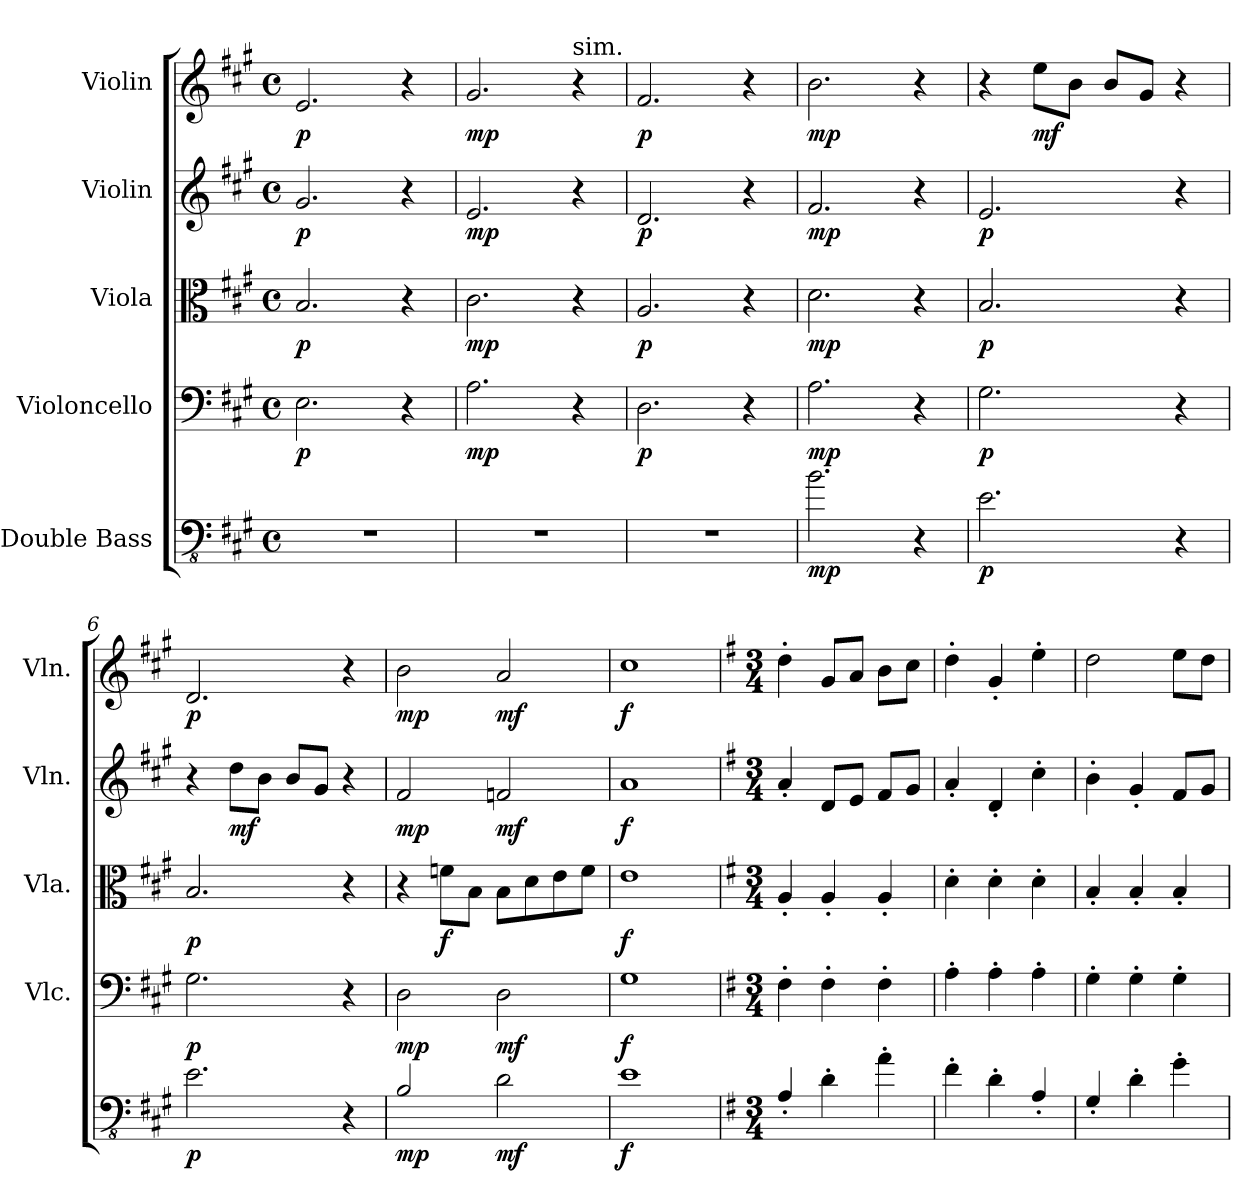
**kern	**dynam	**kern	**dynam	**kern	**dynam	**kern	**dynam	**kern	**dynam
*part5	*part5	*part4	*part4	*part3	*part3	*part2	*part2	*part1	*part1
*staff5	*staff5	*staff4	*staff4	*staff3	*staff3	*staff2	*staff2	*staff1	*staff1
*I"Double Bass	*	*I"Violoncello	*	*I"Viola	*	*I"Violin	*	*I"Violin	*
*	*	*I'Vlc.	*	*I'Vla.	*	*I'Vln.	*	*I'Vln.	*
*clefFv4	*	*clefF4	*	*clefC3	*	*clefG2	*	*clefG2	*
*ITrd7c12	*	*	*	*	*	*	*	*	*
*k[f#c#g#]	*	*k[f#c#g#]	*	*k[f#c#g#]	*	*k[f#c#g#]	*	*k[f#c#g#]	*
*M4/4	*	*M4/4	*	*M4/4	*	*M4/4	*	*M4/4	*
*met(c)	*	*met(c)	*	*met(c)	*	*met(c)	*	*met(c)	*
*MM60	*	*MM60	*	*MM60	*	*MM60	*	*MM60	*
=1	=1	=1	=1	=1	=1	=1	=1	=1	=1
!	!	!	!LO:DY:b	!	!LO:DY:b	!	!LO:DY:b	!	!LO:DY:b
1r	.	2.E\	p	2.B/	p	2.g#/	p	2.e/	p
.	.	4r	.	4r	.	4r	.	4r	.
=2	=2	=2	=2	=2	=2	=2	=2	=2	=2
!	!	!	!LO:DY:b	!	!LO:DY:b	!	!LO:DY:b	!	!LO:DY:b
1r	.	2.A\	mp	2.c#\	mp	2.e/	mp	2.g#/	mp
!	!	!	!	!	!	!	!	!LO:TX:a:t=sim.	!
.	.	4r	.	4r	.	4r	.	4r	.
=3	=3	=3	=3	=3	=3	=3	=3	=3	=3
!	!	!	!LO:DY:b	!	!LO:DY:b	!	!LO:DY:b	!	!LO:DY:b
1r	.	2.D\	p	2.A/	p	2.d/	p	2.f#/	p
.	.	4r	.	4r	.	4r	.	4r	.
=4	=4	=4	=4	=4	=4	=4	=4	=4	=4
!	!LO:DY:b	!	!LO:DY:b	!	!LO:DY:b	!	!LO:DY:b	!	!LO:DY:b
2.BB\	mp	2.A\	mp	2.d\	mp	2.f#/	mp	2.b\	mp
4r	.	4r	.	4r	.	4r	.	4r	.
=5	=5	=5	=5	=5	=5	=5	=5	=5	=5
!	!LO:DY:b	!	!LO:DY:b	!	!LO:DY:b	!	!LO:DY:b	!	!
2.EE\	p	2.G#\	p	2.B/	p	2.e/	p	4r	.
!	!	!	!	!	!	!	!	!	!LO:DY:b
.	.	.	.	.	.	.	.	8ee\L	mf
.	.	.	.	.	.	.	.	8b\J	.
.	.	.	.	.	.	.	.	8b/L	.
.	.	.	.	.	.	.	.	8g#/J	.
4r	.	4r	.	4r	.	4r	.	4r	.
=6	=6	=6	=6	=6	=6	=6	=6	=6	=6
!	!LO:DY:b	!	!LO:DY:b	!	!LO:DY:b	!	!	!	!LO:DY:b
2.EE\	p	2.G#\	p	2.B/	p	4r	.	2.d/	p
!	!	!	!	!	!	!	!LO:DY:b	!	!
.	.	.	.	.	.	8dd\L	mf	.	.
.	.	.	.	.	.	8b\J	.	.	.
.	.	.	.	.	.	8b/L	.	.	.
.	.	.	.	.	.	8g#/J	.	.	.
4r	.	4r	.	4r	.	4r	.	4r	.
=7	=7	=7	=7	=7	=7	=7	=7	=7	=7
!	!LO:DY:b	!	!LO:DY:b	!	!	!	!LO:DY:b	!	!LO:DY:b
2BBB/	mp	2D\	mp	4r	.	2f#/	mp	2b\	mp
!	!	!	!	!	!LO:DY:b	!	!	!	!
.	.	.	.	8fn\L	f	.	.	.	.
.	.	.	.	8B\J	.	.	.	.	.
!	!LO:DY:b	!	!LO:DY:b	!	!	!	!LO:DY:b	!	!LO:DY:b
2DD\	mf	2D\	mf	8B\L	.	2fn/	mf	2a/	mf
.	.	.	.	8d\	.	.	.	.	.
.	.	.	.	8e\	.	.	.	.	.
.	.	.	.	8f\J	.	.	.	.	.
!!LO:LB:g=z
=8	=8	=8	=8	=8	=8	=8	=8	=8	=8
!	!LO:DY:b	!	!LO:DY:b	!	!LO:DY:b	!	!LO:DY:b	!	!LO:DY:b
1EE	f	1G#	f	1e	f	1a	f	1cc#	f
=9	=9	=9	=9	=9	=9	=9	=9	=9	=9
*k[f#]	*	*k[f#]	*	*k[f#]	*	*k[f#]	*	*k[f#]	*
*M3/4	*	*M3/4	*	*M3/4	*	*M3/4	*	*M3/4	*
*	*	*	*	*	*	*	*	*MM132	*
4AAA'/	.	4F#'\	.	4A'/	.	4a'/	.	4dd'\	.
4DD'\	.	4F#'\	.	4A'/	.	8d/L	.	8g/L	.
.	.	.	.	.	.	8e/J	.	8a/J	.
4AA'\	.	4F#'\	.	4A'/	.	8f#/L	.	8b\L	.
.	.	.	.	.	.	8g/J	.	8cc\J	.
=10	=10	=10	=10	=10	=10	=10	=10	=10	=10
4FF#'\	.	4A'\	.	4d'\	.	4a'/	.	4dd'\	.
4DD'\	.	4A'\	.	4d'\	.	4d'/	.	4g'/	.
4AAA'/	.	4A'\	.	4d'\	.	4cc'\	.	4ee'\	.
=11	=11	=11	=11	=11	=11	=11	=11	=11	=11
4GGG'/	.	4G'\	.	4B'/	.	4b'\	.	2dd\	.
4DD'\	.	4G'\	.	4B'/	.	4g'/	.	.	.
4GG'\	.	4G'\	.	4B'/	.	8f#/L	.	8ee\L	.
.	.	.	.	.	.	8g/J	.	8dd\J	.
=	=	=	=	=	=	=	=	=	=
*-	*-	*-	*-	*-	*-	*-	*-	*-	*-
